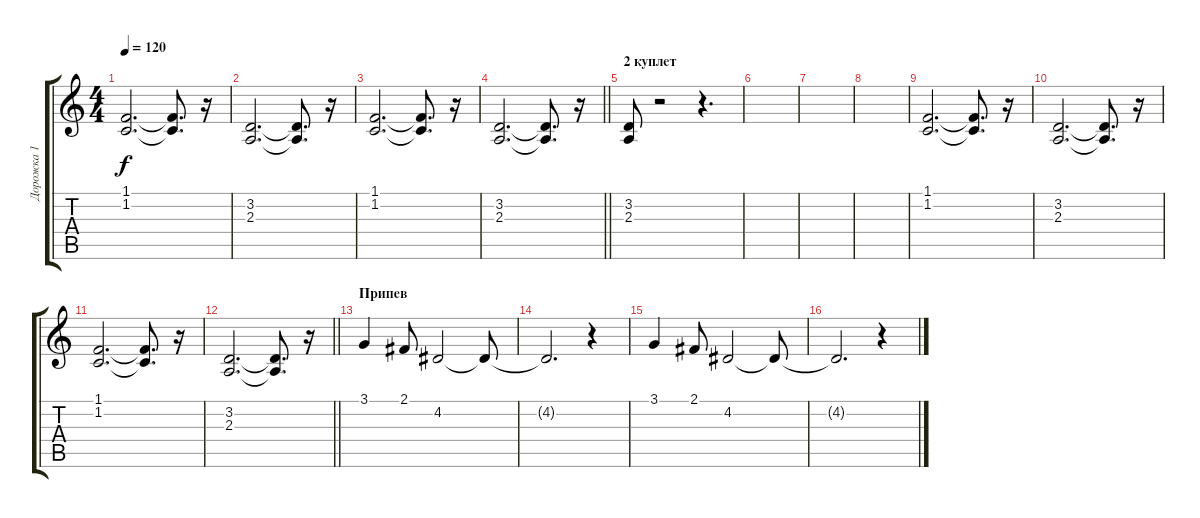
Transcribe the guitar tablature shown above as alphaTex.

\track ("Дорожка 1" "Дорожка 1") {instrument synthbrass1}
\staff {score tabs}
\tuning (E4 B3 G3 D3 A2 E2) {hide}
\ts (4 4)
\tempo 120
\clef g2
\ks c
(1.1 1.2).2{d dy f} (1.1{t} 1.2{t}).8{d} r.16 |
(3.2 2.3).2{d} (3.2{t} 2.3{t}).8{d} r.16 |
(1.1 1.2).2{d} (1.1{t} 1.2{t}).8{d} r.16 |
\barLineRight lightlight
(3.2 2.3).2{d} (3.2{t} 2.3{t}).8{d} r.16 |
\section ("" "2 куплет")
(3.2 2.3).8 r.2 r.4{d} |
|
|
|
(1.1 1.2).2{d} (1.1{t} 1.2{t}).8{d} r.16 |
(3.2 2.3).2{d} (3.2{t} 2.3{t}).8{d} r.16 |
(1.1 1.2).2{d} (1.1{t} 1.2{t}).8{d} r.16 |
\barLineRight lightlight
(3.2 2.3).2{d} (3.2{t} 2.3{t}).8{d} r.16 |
\section ("" "Припев")
3.1.4 2.1.8 4.2.2 4.2{t}.8 |
4.2{t}.2{d} r.4 |
3.1.4 2.1.8 4.2.2 4.2{t}.8 |
4.2{t}.2{d} r.4
